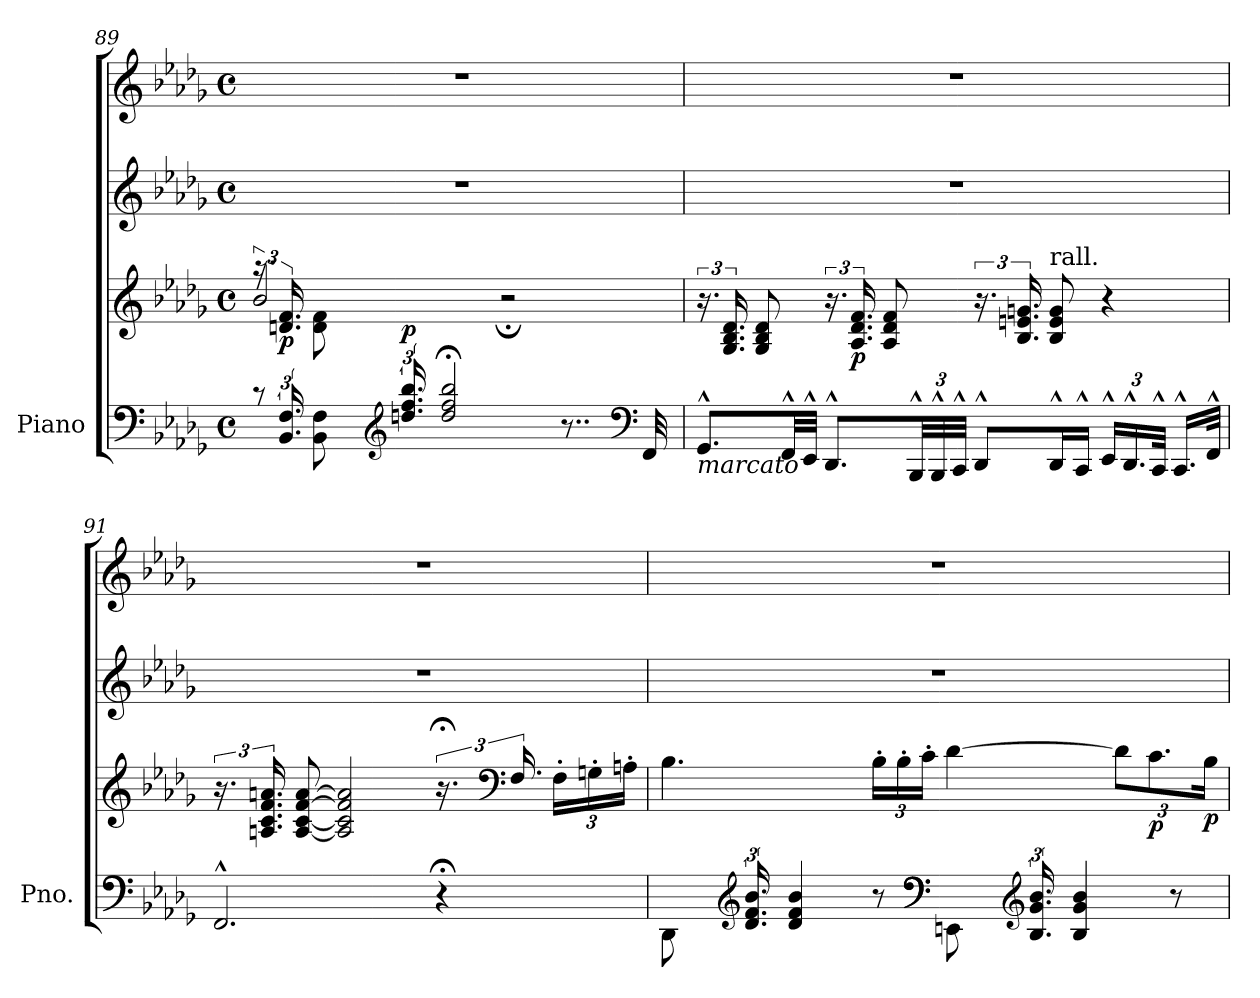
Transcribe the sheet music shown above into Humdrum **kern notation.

**kern	**kern	**kern	**kern	**dynam
*part1	*part1	*part1	*part1	*part1
*staff4	*staff3	*staff2	*staff1	*staff1/2/3/4
*I"Piano	*	*	*	*
*I'Pno.	*	*	*	*
*clefF4	*clefG2	*clefG2	*clefG2	*
*k[b-e-a-d-g-]	*k[b-e-a-d-g-]	*k[b-e-a-d-g-]	*k[b-e-a-d-g-]	*
*M4/4	*M4/4	*M4/4	*M4/4	*
*met(c)	*met(c)	*met(c)	*met(c)	*
=89	=89	=89	=89	=89
*^	*^	*	*	*
8r	24.ryy	24.r	2b-/	1r	1r	.
!	!	!	!	!	!	!LO:DY:b=3
.	24.BB-/ 24.F/	24.dn/ 24.f/	.	.	.	p
8BB-\ 8F\	24.ryy	8d\ 8f\	.	.	.	.
*clefG2	*	*	*	*	*	*
!	!	!	!	!	!	!LO:DY:a=4
.	24.ddn/ 24.ff/ 24.bb-/	.	.	.	.	p
2dd/;< 2ff/;< 2bb-/;<	2ryy	4ryy	.	.	.	.
.	.	2ryy	2r;<	.	.	.
8..r	8ryy	.	.	.	.	.
.	8ryy	.	.	.	.	.
*clefF4	*	*	*	*	*	*
32FF/	.	.	.	.	.	.
*	*	*v	*v	*	*	*
!!LO:LB:g=z
=90	=90	=90	=90	=90	=90
!LO:TX:b:i:t=marcato	!	!	!	!	!
8.GG-^^/L	1ryy	24.r	1r	1r	.
.	.	24.G-/ 24.B-/ 24.d-/	.	.	.
.	.	8G-/ 8B-/ 8d-/	.	.	.
32FF^^/LL	.	.	.	.	.
32EE-^^/JJJ	.	.	.	.	.
8.DD-^^/L	.	24.r	.	.	.
!	!	!	!	!	!LO:DY:b=3
.	.	24.A-/ 24.d-/ 24.f/	.	.	p
.	.	8A-/ 8d-/ 8f/	.	.	.
*Xbrackettup	*	*	*	*	*
48BBB-^^/LL	.	.	.	.	.
48BBB-^^/	.	.	.	.	.
48CC^^/JJJ	.	.	.	.	.
8DD-^^/L	.	24.r	.	.	.
.	.	24.B-/ 24.en/ 24.gn/	.	.	.
!	!	!LO:TX:a:t=rall.	!	!	!
16DD-^^/L	.	8B-/ 8e/ 8g/	.	.	.
16CC^^/JJ	.	.	.	.	.
24EE-^^/LL	.	4r	.	.	.
24.DD-^^/	.	.	.	.	.
48CC^^/JJk	.	.	.	.	.
16.CC^^/LL	.	.	.	.	.
32FF^^/JJk	.	.	.	.	.
*v	*v	*	*	*	*
=91	=91	=91	=91	=91
2.FF^^/	24.r	1r	1r	.
.	24.An/ 24.c/ 24.f/ 24.an/	.	.	.
.	[8A/ [8c/ [8f/ [8a/	.	.	.
.	2A/] 2c/] 2f/] 2a/]	.	.	.
4r;<	24.r;<	.	.	.
*	*clefF4	*	*	*
.	24.F/	.	.	.
*	*Xbrackettup	*	*	*
.	24F'\LL	.	.	.
.	24Gn'\	.	.	.
.	24An'\JJ	.	.	.
=92	=92	=92	=92	=92
*^	*	*	*	*
*	*brackettup	*	*	*	*
8DD-\	24.ryy	4.B-\	1r	1r	.
*clefG2	*	*	*	*	*
.	24.d-/ 24.f/ 24.b-/	.	.	.	.
4d-/ 4f/ 4b-/	8ryy	.	.	.	.
.	4ryy	.	.	.	.
8r	.	24B-'\LL	.	.	.
.	.	24B-'\	.	.	.
.	.	24c'\JJ	.	.	.
*clefF4	*	*	*	*	*
8EEn\	24.ryy	[4d-\	.	.	.
*clefG2	*	*	*	*	*
.	24.B-/ 24.g-/ 24.b-/	.	.	.	.
4B-/ 4g-/ 4b-/	8ryy	.	.	.	.
.	4ryy	12d-\L]	.	.	.
!	!	!	!	!	!LO:DY:b=3
.	.	12.c\	.	.	p
8r	.	.	.	.	.
!	!	!	!	!	!LO:DY:b=3
.	.	24B-\Jk	.	.	p
*v	*v	*	*	*	*
=	=	=	=	=
*-	*-	*-	*-	*-
